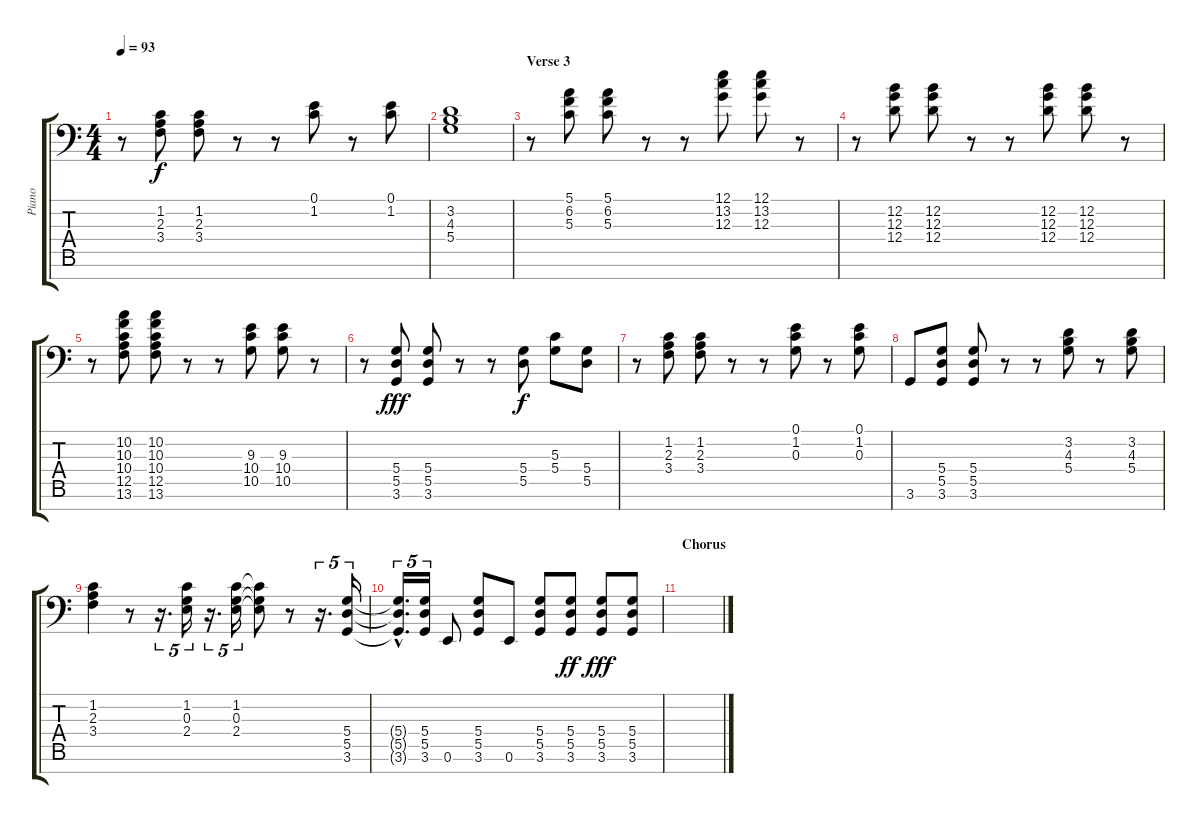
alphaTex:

\track ("Piano" "Piano") {instrument acousticgrandpiano}
\staff {score tabs}
\tuning (E4 B3 G3 D3 A2 E2 E1) {hide}
\ts (4 4)
\tempo 93
\clef f4
\ks c
r.8{dy f} (1.2 2.3 3.4).8 (1.2 2.3 3.4).8 r.8 r.8 (0.1 1.2).8 r.8 (0.1 1.2).8 |
(3.2 4.3 5.4).1 |
\section ("" "Verse 3")
r.8 (5.1 6.2 5.3).8 (5.1 6.2 5.3).8 r.8 r.8 (12.1 13.2 12.3).8 (12.1 13.2 12.3).8 r.8 |
r.8 (12.2 12.3 12.4).8 (12.2 12.3 12.4).8 r.8 r.8 (12.2 12.3 12.4).8 (12.2 12.3 12.4).8 r.8 |
r.8 (10.2 10.3 10.4 12.5 13.6).8 (10.2 10.3 10.4 12.5 13.6).8 r.8 r.8 (9.3 10.4 10.5).8 (9.3 10.4 10.5).8 r.8 |
r.8 (5.4 5.5 3.6).8{dy fff} (5.4 5.5 3.6).8 r.8 r.8 (5.4 5.5).8{dy f} (5.3 5.4).8 (5.4 5.5).8 |
r.8 (1.2 2.3 3.4).8 (1.2 2.3 3.4).8 r.8 r.8 (0.1 1.2 0.3).8 r.8 (0.1 1.2 0.3).8 |
3.6.8 (5.4 5.5 3.6).8 (5.4 5.5 3.6).8 r.8 r.8 (3.2 4.3 5.4).8 r.8 (3.2 4.3 5.4).8 |
(1.2 2.3 3.4).4{volume 12} r.8 r.16{d tu (5 4)} (1.2 0.3 2.4).16{tu (5 4)} r.16{d tu (5 4)} (1.2 0.3 2.4).16{tu (5 4)} (1.2{t} 0.3{t} 2.4{t}).8 r.8 r.16{d tu (5 4)} (5.4 5.5 3.6).16{tu (5 4)} |
(5.4{hac t} 5.5{hac t} 3.6{hac t}).16{d tu (5 4)} (5.4 5.5 3.6).16{tu (5 4)} 0.6.8 (5.4 5.5 3.6).8 0.6.8 (5.4 5.5 3.6).8 (5.4 5.5 3.6).8{dy ff} (5.4 5.5 3.6).8{dy fff} (5.4 5.5 3.6).8 |
\section ("" "Chorus")
